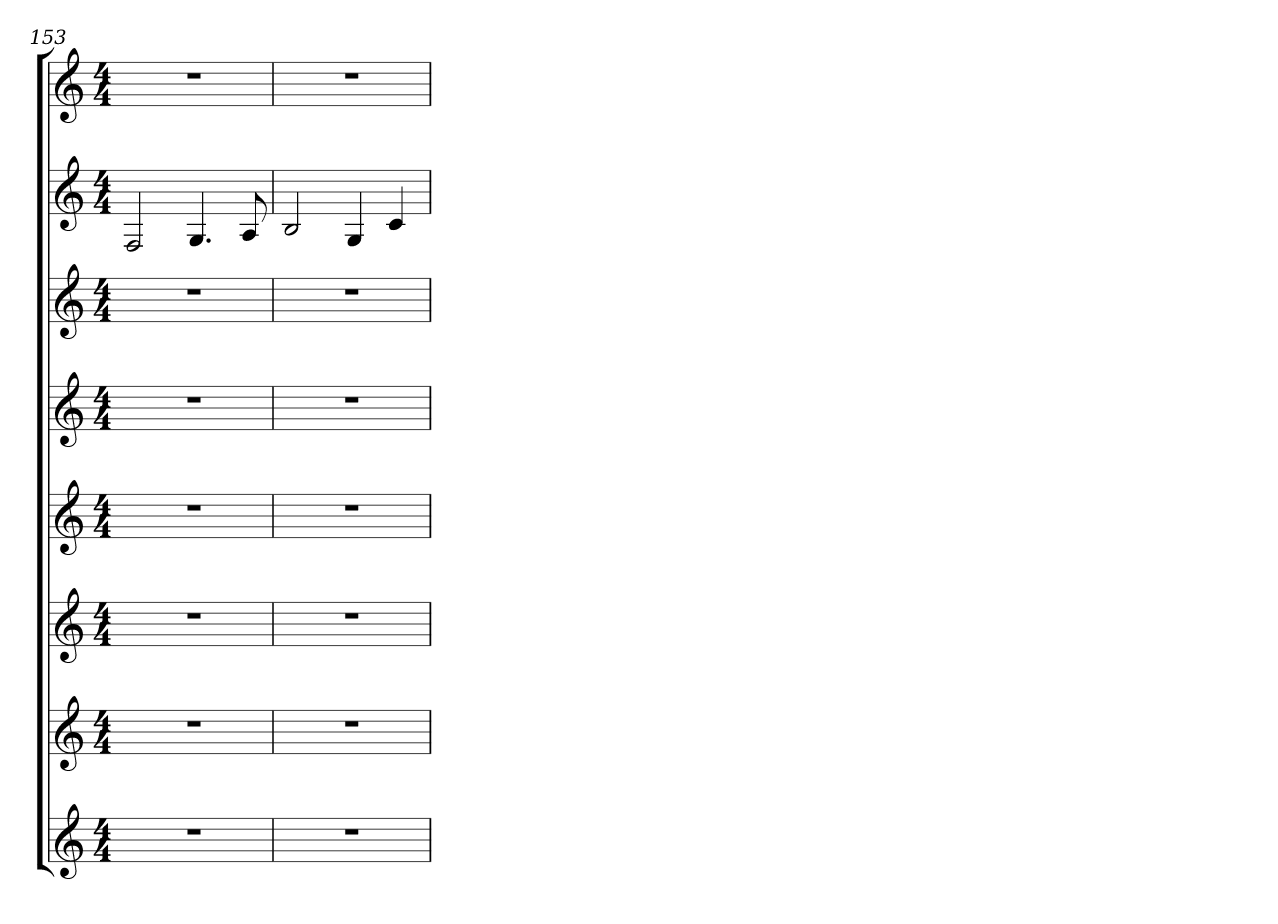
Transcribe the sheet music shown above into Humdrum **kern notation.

**kern	**kern	**kern	**kern	**kern	**kern	**kern	**kern
*part8	*part7	*part6	*part5	*part4	*part3	*part2	*part1
*staff8	*staff7	*staff6	*staff5	*staff4	*staff3	*staff2	*staff1
*clefG2	*clefG2	*clefG2	*clefG2	*clefG2	*clefG2	*clefG2	*clefG2
*k[]	*k[]	*k[]	*k[]	*k[]	*k[]	*k[]	*k[]
*M4/4	*M4/4	*M4/4	*M4/4	*M4/4	*M4/4	*M4/4	*M4/4
=153	=153	=153	=153	=153	=153	=153	=153
1r	1r	1r	1r	1r	1r	2F/	1r
.	.	.	.	.	.	4.G/	.
.	.	.	.	.	.	8A/	.
=154	=154	=154	=154	=154	=154	=154	=154
1r	1r	1r	1r	1r	1r	2B/	1r
.	.	.	.	.	.	4G/	.
.	.	.	.	.	.	4c/	.
=	=	=	=	=	=	=	=
*-	*-	*-	*-	*-	*-	*-	*-
